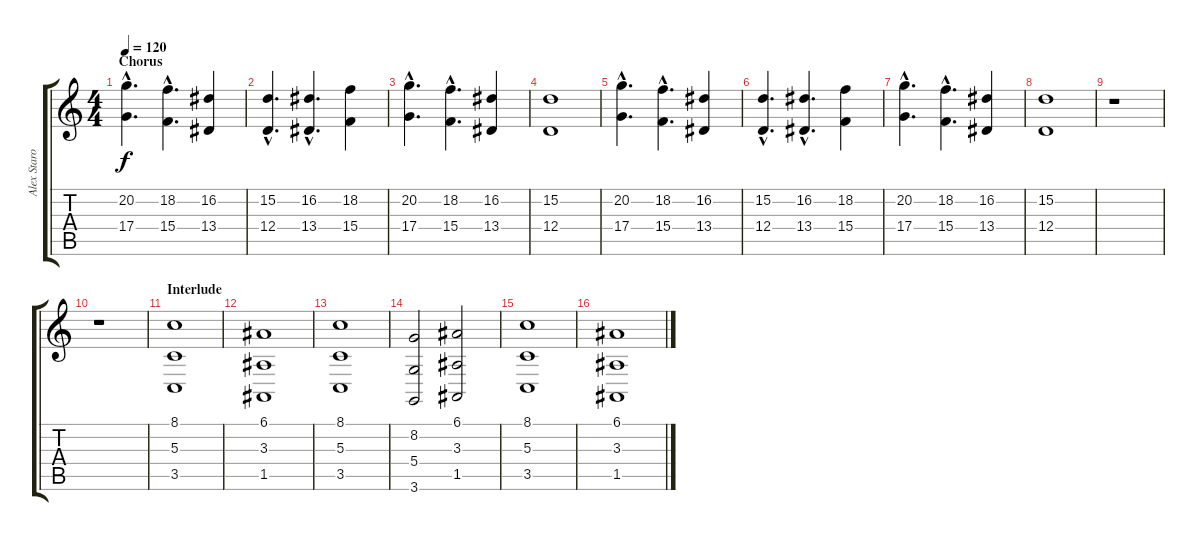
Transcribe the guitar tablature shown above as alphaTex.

\track ("Alex Staropoli - String Ensemble" "Alex Staro") {instrument stringensemble1}
\staff {score tabs}
\tuning (E4 B3 G3 D3 A2 E2) {hide}
\ts (4 4)
\section ("" "Chorus")
\tempo 120
\clef g2
\ks c
(20.2{hac} 17.4{hac}).4{d dy f} (18.2{hac} 15.4{hac}).4{d} (16.2 13.4).4 |
(15.2{hac} 12.4{hac}).4{d} (16.2{hac} 13.4{hac}).4{d} (18.2 15.4).4 |
(20.2{hac} 17.4{hac}).4{d} (18.2{hac} 15.4{hac}).4{d} (16.2 13.4).4 |
(15.2 12.4).1 |
(20.2{hac} 17.4{hac}).4{d} (18.2{hac} 15.4{hac}).4{d} (16.2 13.4).4 |
(15.2{hac} 12.4{hac}).4{d} (16.2{hac} 13.4{hac}).4{d} (18.2 15.4).4 |
(20.2{hac} 17.4{hac}).4{d} (18.2{hac} 15.4{hac}).4{d} (16.2 13.4).4 |
(15.2 12.4).1 |
r.1 |
r.1 |
\section ("" "Interlude")
(8.1 5.3 3.5).1{volume 9} |
(6.1 3.3 1.5).1 |
(8.1 5.3 3.5).1 |
(8.2 5.4 3.6).2 (6.1 3.3 1.5).2 |
(8.1 5.3 3.5).1 |
(6.1 3.3 1.5).1
